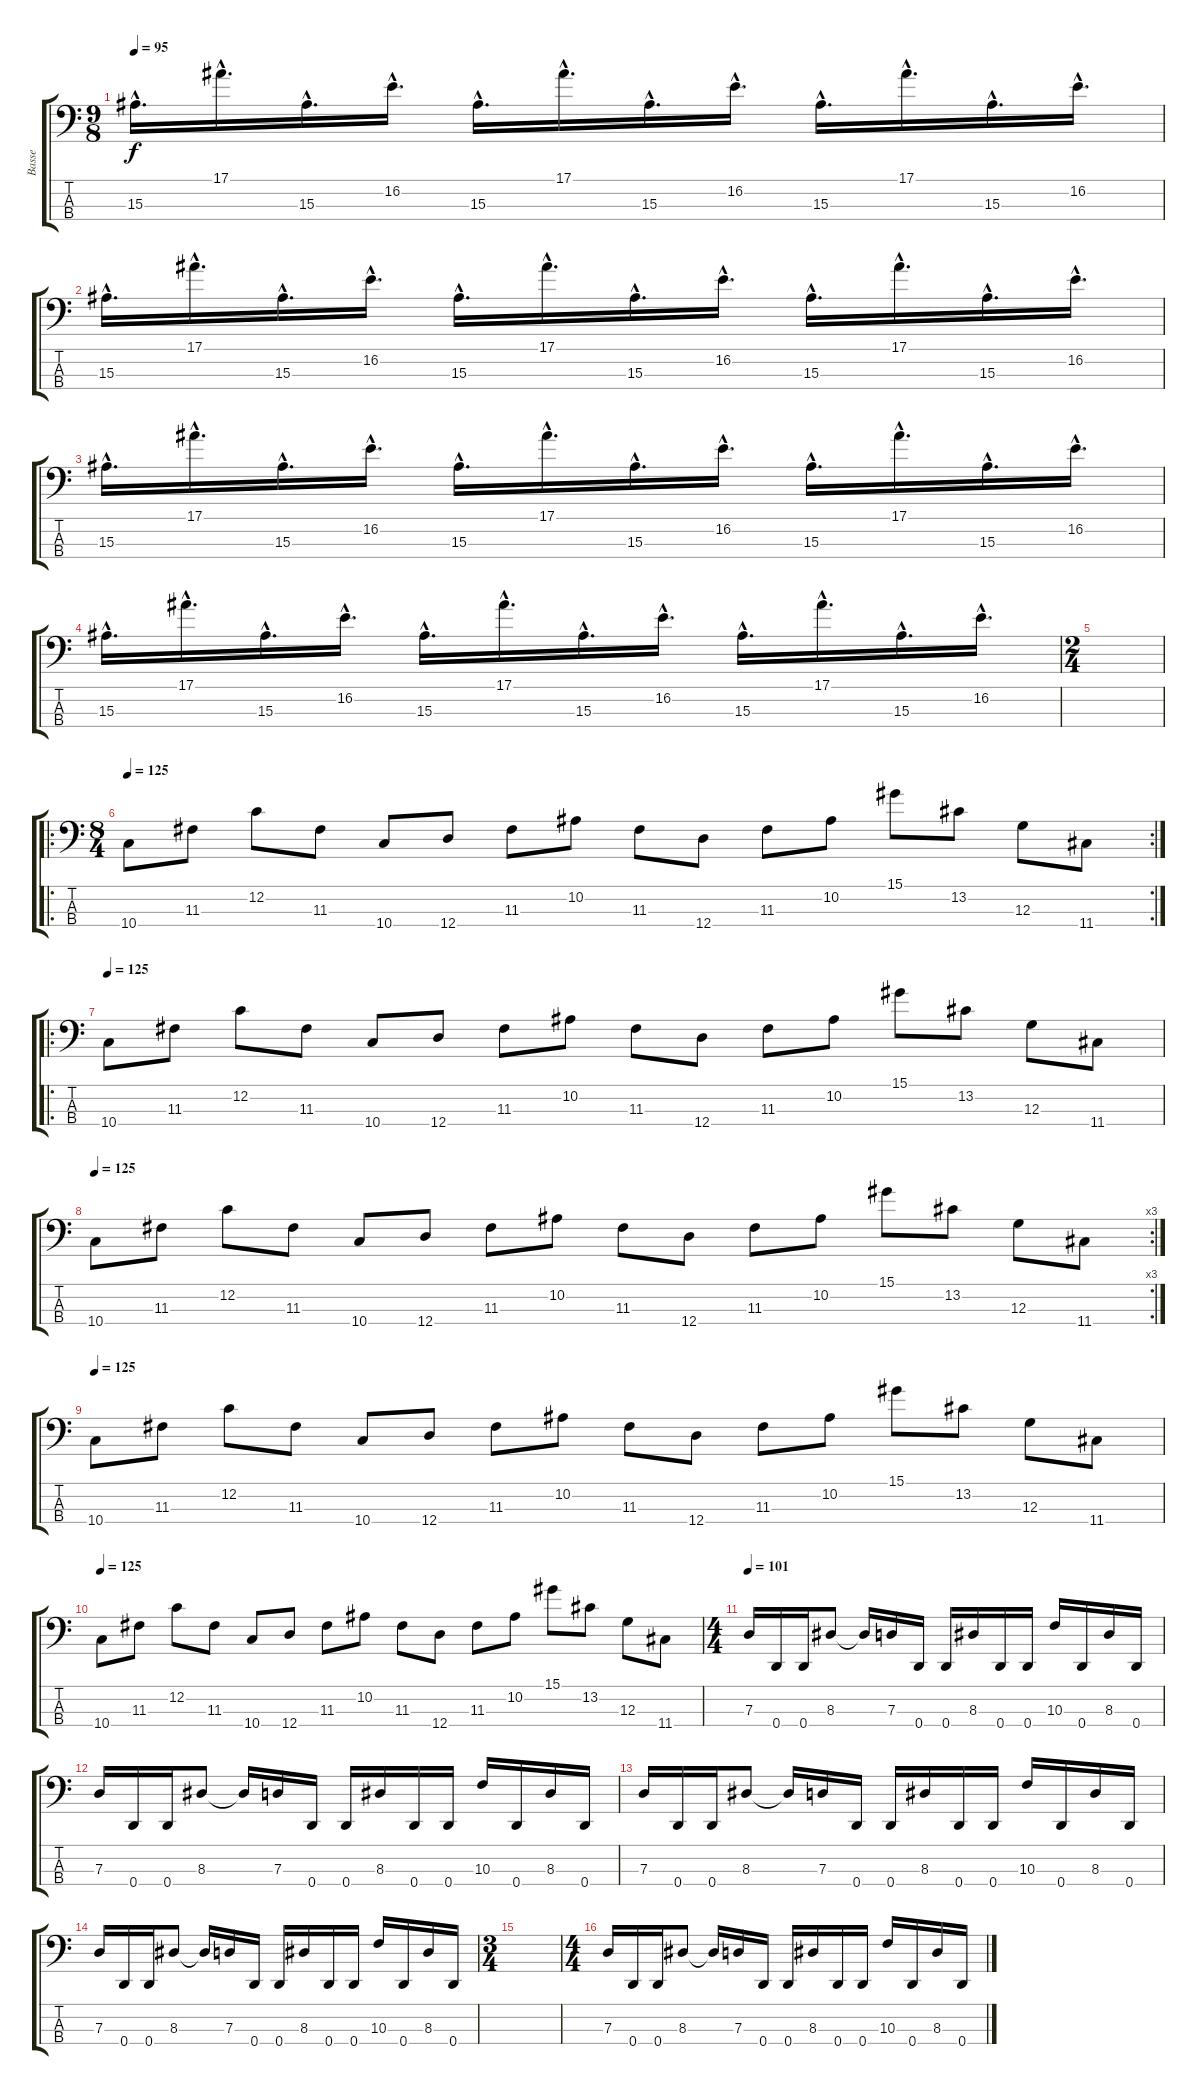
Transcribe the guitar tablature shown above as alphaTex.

\track ("Basse" "Basse") {instrument electricbasspick}
\staff {score tabs}
\tuning (F2 C2 G1 D1) {hide}
\ts (9 8)
\tempo 95
\clef f4
\ks c
15.3{hac}.16{d dy f} 17.1{hac}.16{d} 15.3{hac}.16{d} 16.2{hac}.16{d} 15.3{hac}.16{d} 17.1{hac}.16{d} 15.3{hac}.16{d} 16.2{hac}.16{d} 15.3{hac}.16{d} 17.1{hac}.16{d} 15.3{hac}.16{d} 16.2{hac}.16{d} |
15.3{hac}.16{d} 17.1{hac}.16{d} 15.3{hac}.16{d} 16.2{hac}.16{d} 15.3{hac}.16{d} 17.1{hac}.16{d} 15.3{hac}.16{d} 16.2{hac}.16{d} 15.3{hac}.16{d} 17.1{hac}.16{d} 15.3{hac}.16{d} 16.2{hac}.16{d} |
15.3{hac}.16{d} 17.1{hac}.16{d} 15.3{hac}.16{d} 16.2{hac}.16{d} 15.3{hac}.16{d} 17.1{hac}.16{d} 15.3{hac}.16{d} 16.2{hac}.16{d} 15.3{hac}.16{d} 17.1{hac}.16{d} 15.3{hac}.16{d} 16.2{hac}.16{d} |
15.3{hac}.16{d} 17.1{hac}.16{d} 15.3{hac}.16{d} 16.2{hac}.16{d} 15.3{hac}.16{d} 17.1{hac}.16{d} 15.3{hac}.16{d} 16.2{hac}.16{d} 15.3{hac}.16{d} 17.1{hac}.16{d} 15.3{hac}.16{d} 16.2{hac}.16{d} |
\ts (2 4)
|
\ro
\rc 2
\ts (8 4)
\tempo 125
10.4.8{volume 16} 11.3.8 12.2.8 11.3.8 10.4.8 12.4.8 11.3.8 10.2.8 11.3.8 12.4.8 11.3.8 10.2.8 15.1.8 13.2.8 12.3.8 11.4.8 |
\ro
\tempo 125
10.4.8 11.3.8 12.2.8 11.3.8 10.4.8 12.4.8 11.3.8 10.2.8 11.3.8 12.4.8 11.3.8 10.2.8 15.1.8 13.2.8 12.3.8 11.4.8 |
\rc 3
\tempo 125
10.4.8 11.3.8 12.2.8 11.3.8 10.4.8 12.4.8 11.3.8 10.2.8 11.3.8 12.4.8 11.3.8 10.2.8 15.1.8 13.2.8 12.3.8 11.4.8 |
\tempo 125
10.4.8 11.3.8 12.2.8 11.3.8 10.4.8 12.4.8 11.3.8 10.2.8 11.3.8 12.4.8 11.3.8 10.2.8 15.1.8 13.2.8 12.3.8 11.4.8 |
\tempo 125
10.4.8 11.3.8 12.2.8 11.3.8 10.4.8 12.4.8 11.3.8 10.2.8 11.3.8 12.4.8 11.3.8 10.2.8 15.1.8 13.2.8 12.3.8 11.4.8 |
\ts (4 4)
\tempo 101
7.3.16 0.4.16 0.4.16 8.3.8 8.3{t}.16 7.3.16 0.4.16 0.4.16 8.3.16 0.4.16 0.4.16 10.3.16 0.4.16 8.3.16 0.4.16 |
7.3.16 0.4.16 0.4.16 8.3.8 8.3{t}.16 7.3.16 0.4.16 0.4.16 8.3.16 0.4.16 0.4.16 10.3.16 0.4.16 8.3.16 0.4.16 |
7.3.16 0.4.16 0.4.16 8.3.8 8.3{t}.16 7.3.16 0.4.16 0.4.16 8.3.16 0.4.16 0.4.16 10.3.16 0.4.16 8.3.16 0.4.16 |
7.3.16 0.4.16 0.4.16 8.3.8 8.3{t}.16 7.3.16 0.4.16 0.4.16 8.3.16 0.4.16 0.4.16 10.3.16 0.4.16 8.3.16 0.4.16 |
\ts (3 4)
|
\ts (4 4)
7.3.16 0.4.16 0.4.16 8.3.8 8.3{t}.16 7.3.16 0.4.16 0.4.16 8.3.16 0.4.16 0.4.16 10.3.16 0.4.16 8.3.16 0.4.16
